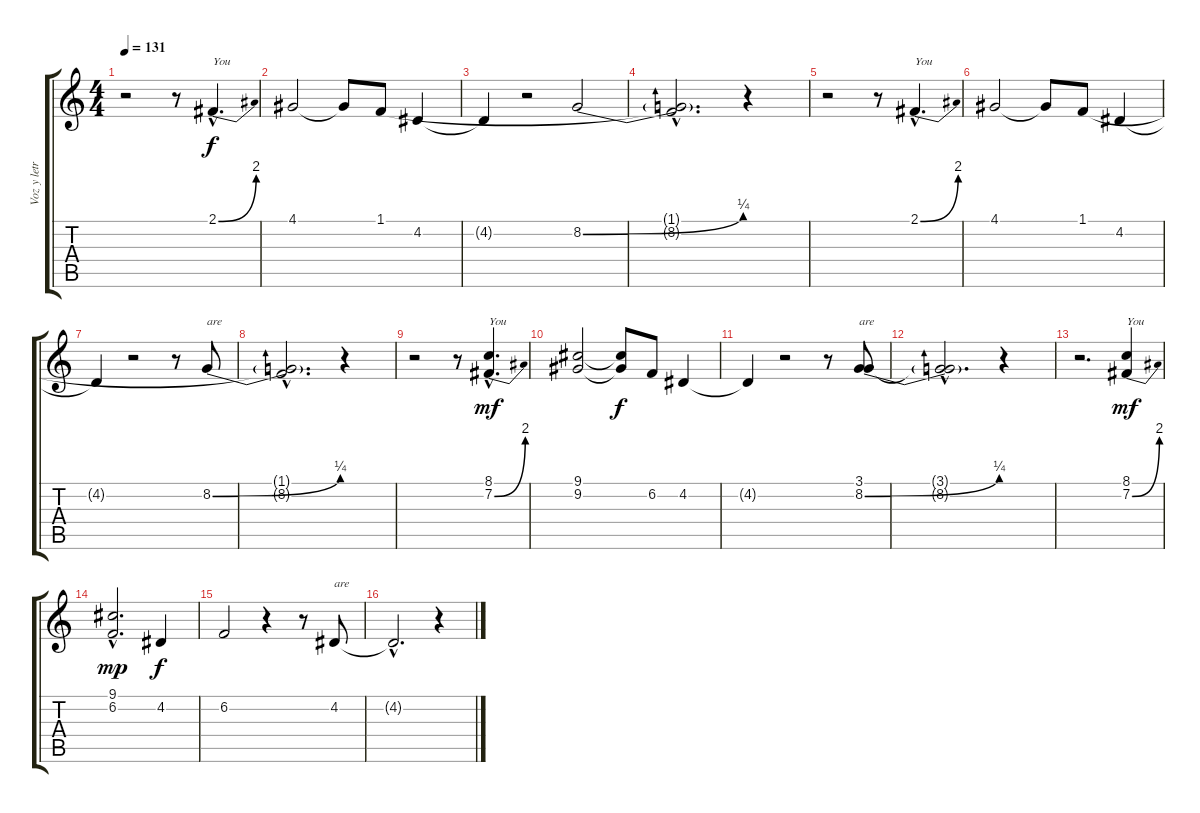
\track ("Voz y letra" "Voz y letr") {instrument tenorsax}
\staff {score tabs}
\tuning (E4 B3 G3 D3 A2 E2) {hide}
\ts (4 4)
\tempo 131
\clef g2
\ks c
r.2{dy f} r.8 2.1{be (bend 0 0 60 8) hac}.4{d txt "You"} |
4.1.2 4.1{t}.8 1.1.8 4.2.4 |
4.2{t}.4 r.2 8.2{be (bend 0 0 60 1)}.2 |
(1.1{hac t} 8.2{hac t}).2{d} r.4 |
r.2 r.8 2.1{be (bend 0 0 60 8) hac}.4{d txt "You"} |
4.1.2 4.1{t}.8 1.1.8 4.2.4 |
4.2{t}.4 r.2 r.8 8.2{be (bend 0 0 60 1)}.8{txt "are"} |
(1.1{hac t} 8.2{hac t}).2{d} r.4 |
r.2 r.8 (8.1{hac} 7.2{be (bend 0 0 60 8) hac}).4{d txt "You" dy mf} |
(9.1 9.2).2 (9.1{t} 9.2{t}).8{dy f} 6.2.8 4.2.4 |
4.2{t}.4 r.2 r.8 (3.1 8.2{be (bend 0 0 60 1)}).8{txt "are"} |
(3.1{hac t} 8.2{hac t}).2{d} r.4 |
r.2{d} (8.1 7.2{be (bend 0 0 60 8)}).4{txt "You" dy mf} |
(9.1{hac} 6.2{hac}).2{d dy mp} 4.2.4{dy f} |
6.2.2 r.4 r.8 4.2.8{txt "are"} |
4.2{hac t}.2{d} r.4
